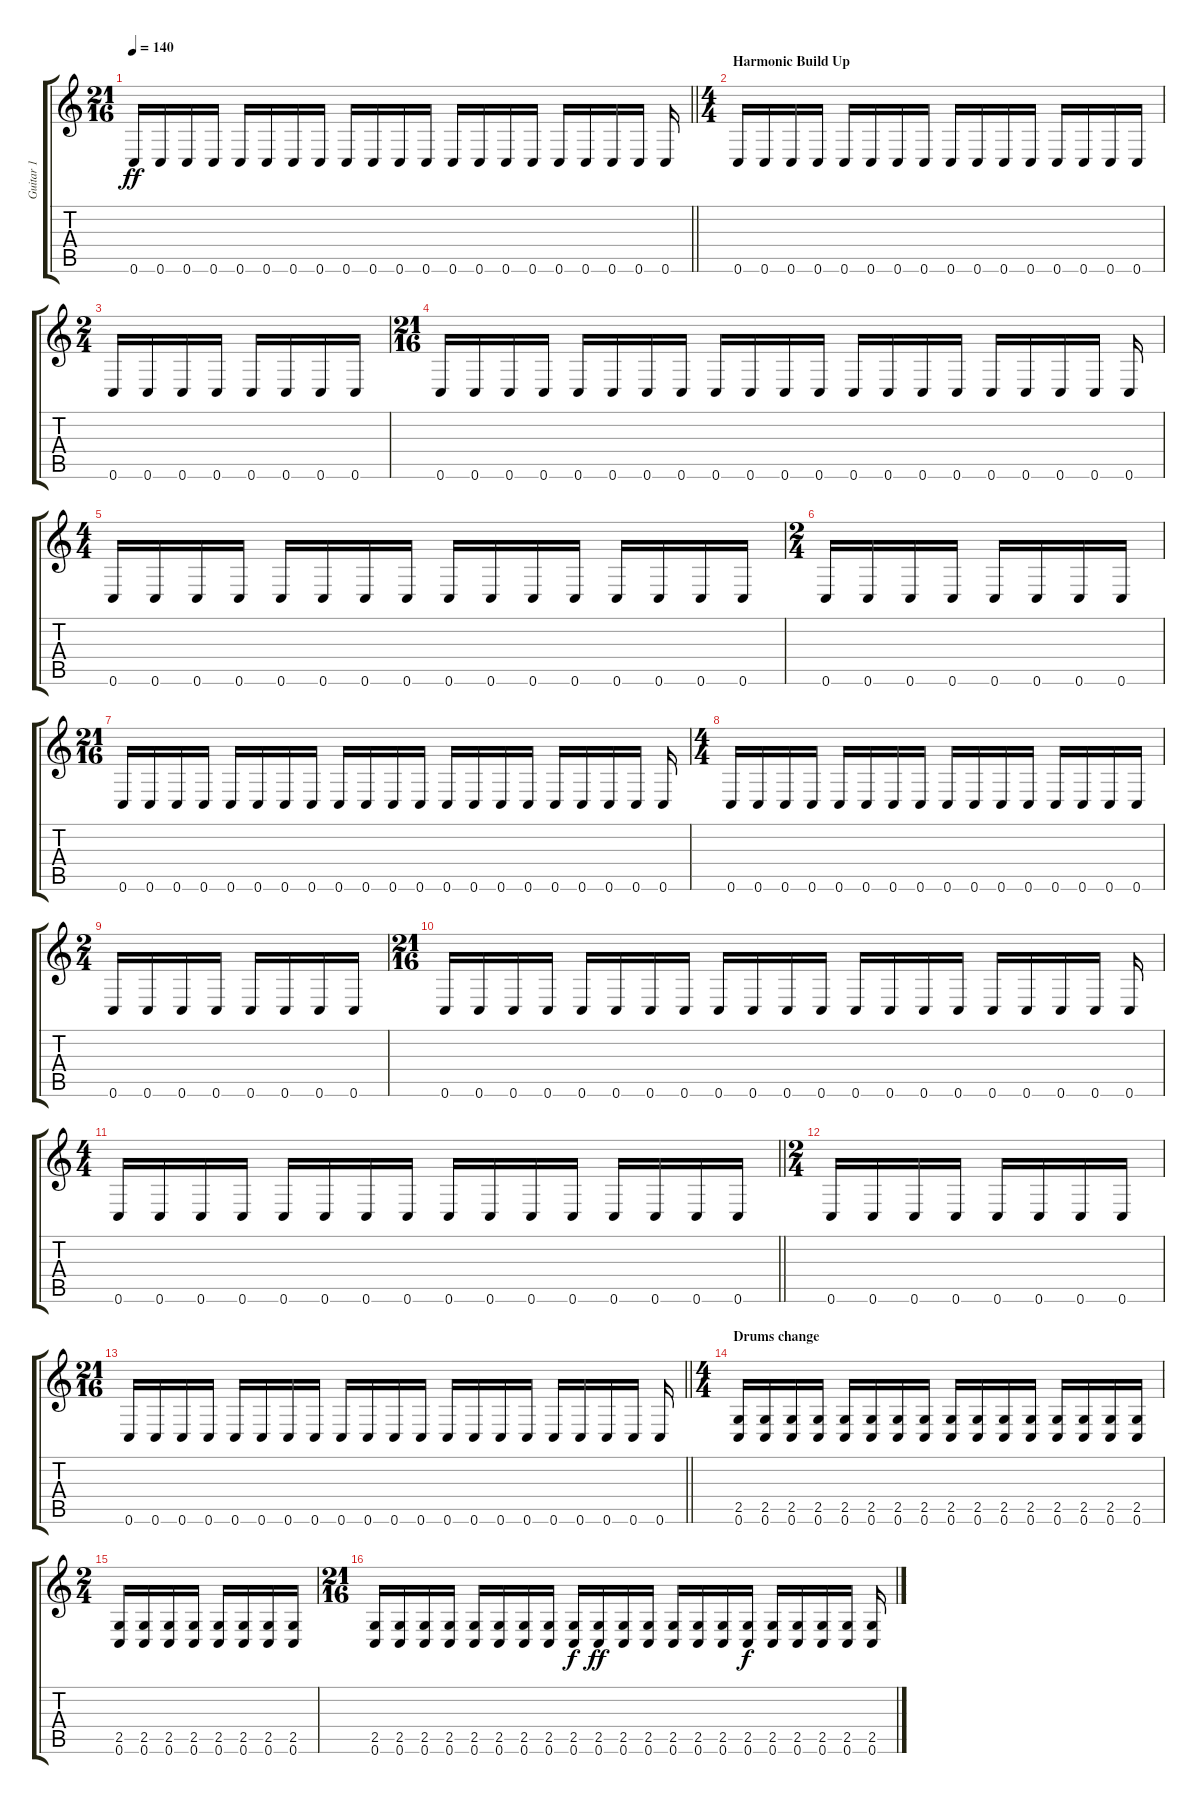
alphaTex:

\track ("Guitar 1" "Guitar 1") {instrument distortionguitar}
\staff {score tabs}
\tuning (C4 G3 Eb3 Bb2 F2 C2) {hide}
\ts (21 16)
\tempo 140
\clef g2
\barLineRight lightlight
\ks c
0.6.16{dy ff} 0.6.16 0.6.16 0.6.16 0.6.16 0.6.16 0.6.16 0.6.16 0.6.16 0.6.16 0.6.16 0.6.16 0.6.16 0.6.16 0.6.16 0.6.16 0.6.16 0.6.16 0.6.16 0.6.16 0.6.16 |
\ts (4 4)
\section ("" "Harmonic Build Up")
0.6.16 0.6.16 0.6.16 0.6.16 0.6.16 0.6.16 0.6.16 0.6.16 0.6.16 0.6.16 0.6.16 0.6.16 0.6.16 0.6.16 0.6.16 0.6.16 |
\ts (2 4)
0.6.16 0.6.16 0.6.16 0.6.16 0.6.16 0.6.16 0.6.16 0.6.16 |
\ts (21 16)
0.6.16 0.6.16 0.6.16 0.6.16 0.6.16 0.6.16 0.6.16 0.6.16 0.6.16 0.6.16 0.6.16 0.6.16 0.6.16 0.6.16 0.6.16 0.6.16 0.6.16 0.6.16 0.6.16 0.6.16 0.6.16 |
\ts (4 4)
0.6.16 0.6.16 0.6.16 0.6.16 0.6.16 0.6.16 0.6.16 0.6.16 0.6.16 0.6.16 0.6.16 0.6.16 0.6.16 0.6.16 0.6.16 0.6.16 |
\ts (2 4)
0.6.16 0.6.16 0.6.16 0.6.16 0.6.16 0.6.16 0.6.16 0.6.16 |
\ts (21 16)
0.6.16 0.6.16 0.6.16 0.6.16 0.6.16 0.6.16 0.6.16 0.6.16 0.6.16 0.6.16 0.6.16 0.6.16 0.6.16 0.6.16 0.6.16 0.6.16 0.6.16 0.6.16 0.6.16 0.6.16 0.6.16 |
\ts (4 4)
0.6.16 0.6.16 0.6.16 0.6.16 0.6.16 0.6.16 0.6.16 0.6.16 0.6.16 0.6.16 0.6.16 0.6.16 0.6.16 0.6.16 0.6.16 0.6.16 |
\ts (2 4)
0.6.16 0.6.16 0.6.16 0.6.16 0.6.16 0.6.16 0.6.16 0.6.16 |
\ts (21 16)
0.6.16 0.6.16 0.6.16 0.6.16 0.6.16 0.6.16 0.6.16 0.6.16 0.6.16 0.6.16 0.6.16 0.6.16 0.6.16 0.6.16 0.6.16 0.6.16 0.6.16 0.6.16 0.6.16 0.6.16 0.6.16 |
\ts (4 4)
\barLineRight lightlight
0.6.16 0.6.16 0.6.16 0.6.16 0.6.16 0.6.16 0.6.16 0.6.16 0.6.16 0.6.16 0.6.16 0.6.16 0.6.16 0.6.16 0.6.16 0.6.16 |
\ts (2 4)
0.6.16 0.6.16 0.6.16 0.6.16 0.6.16 0.6.16 0.6.16 0.6.16 |
\ts (21 16)
\barLineRight lightlight
0.6.16 0.6.16 0.6.16 0.6.16 0.6.16 0.6.16 0.6.16 0.6.16 0.6.16 0.6.16 0.6.16 0.6.16 0.6.16 0.6.16 0.6.16 0.6.16 0.6.16 0.6.16 0.6.16 0.6.16 0.6.16 |
\ts (4 4)
\section ("" "Drums change")
(2.5 0.6).16 (2.5 0.6).16 (2.5 0.6).16 (2.5 0.6).16 (2.5 0.6).16 (2.5 0.6).16 (2.5 0.6).16 (2.5 0.6).16 (2.5 0.6).16 (2.5 0.6).16 (2.5 0.6).16 (2.5 0.6).16 (2.5 0.6).16 (2.5 0.6).16 (2.5 0.6).16 (2.5 0.6).16 |
\ts (2 4)
(2.5 0.6).16 (2.5 0.6).16 (2.5 0.6).16 (2.5 0.6).16 (2.5 0.6).16 (2.5 0.6).16 (2.5 0.6).16 (2.5 0.6).16 |
\ts (21 16)
(2.5 0.6).16 (2.5 0.6).16 (2.5 0.6).16 (2.5 0.6).16 (2.5 0.6).16 (2.5 0.6).16 (2.5 0.6).16 (2.5 0.6).16 (2.5 0.6).16{dy f} (2.5 0.6).16{dy ff} (2.5 0.6).16 (2.5 0.6).16 (2.5 0.6).16 (2.5 0.6).16 (2.5 0.6).16 (2.5 0.6).16{dy f} (2.5 0.6).16 (2.5 0.6).16 (2.5 0.6).16 (2.5 0.6).16 (2.5 0.6).16
